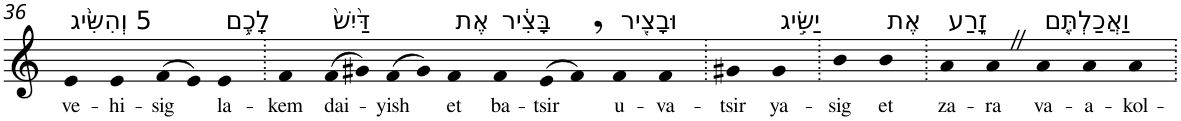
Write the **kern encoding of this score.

**kern	**text
*part1	*part1
*staff1	*staff1
*I"Piano	*
*I'Pno	*
!!LO:PB:g=z
*clefG2	*
*k[]	*
=36	=36
!LO:TX:a:t=5 וְהִשִּׂ֨יג	!
!	!LO:LY:b
4e	ve-
!	!LO:LY:b
4e	-hi-
!	!LO:LY:b
(>8f	-sig
8e)	.
!LO:TX:a:t=לָכֶ֥ם	!
!	!LO:LY:b
4e	la-
=37.	=37.
!	!LO:LY:b
4f	-kem
!LO:TX:a:t=דַּ֙יִשׁ֙	!
!	!LO:LY:b
(>8f	dai-
8g#X)	.
!	!LO:LY:b
(>8f	-yish
8g#)	.
!LO:TX:a:t=אֶת	!
!	!LO:LY:b
4f	et
!LO:TX:a:t=בָּצִ֔יר	!
!	!LO:LY:b
4f	ba-
!	!LO:LY:b
(>8e	-tsir
8f,)	.
!LO:TX:a:t=וּבָצִ֖יר	!
!	!LO:LY:b
4f	u-
!	!LO:LY:b
4f	-va-
=38.	=38.
!	!LO:LY:b
4g#X	-tsir
!LO:TX:a:t=יַשִּׂ֣יג	!
!	!LO:LY:b
4g#	ya-
=39.	=39.
!	!LO:LY:b
4b	-sig
!LO:TX:a:t=אֶת	!
!	!LO:LY:b
4b	et
=40.	=40.
!LO:TX:a:t=זָ֑רַע	!
!	!LO:LY:b
4a	za-
!	!LO:LY:b
4aZ	-ra
!LO:TX:a:t=וַאֲכַלְתֶּ֤ם	!
!	!LO:LY:b
4a	va-
!	!LO:LY:b
4a	-a-
!	!LO:LY:b
4a	-kol-
=.	=.
*-	*-
